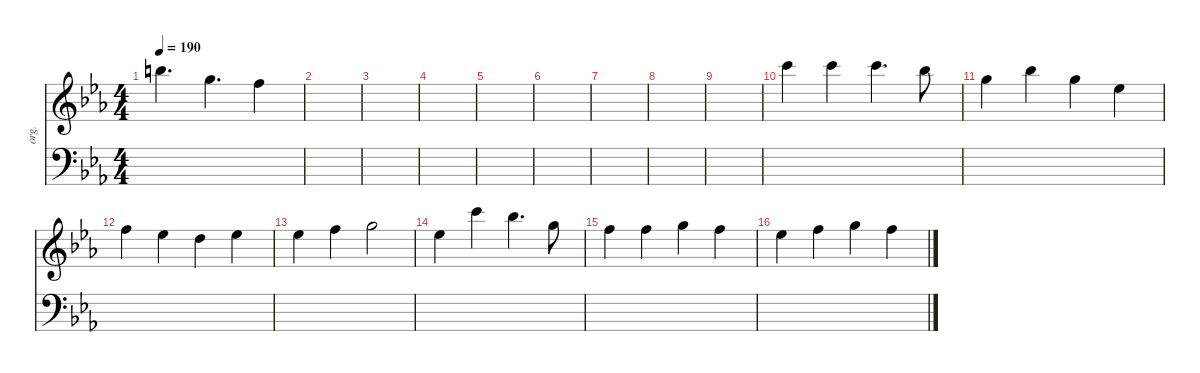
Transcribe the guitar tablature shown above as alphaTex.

\defaultSystemsLayout 4
\hideDynamics
\bracketExtendMode nobrackets
\track ("OrganOrPiano" "org.") {instrument drawbarorgan}
\staff {score}
\tuning (E4 B3 G3 D3 A2 E2)
\ts (4 4)
\tempo 190
\clef g2
\ks cminor
19.1{acc forcenatural}.4{d dy mf beam Down} 15.1{acc forcenatural}.4{d beam Down} 13.1{acc forcenatural}.4{beam Down} |
|
|
|
|
|
|
|
|
20.1{acc forcenatural}.4{beam Down} 20.1{acc forcenatural}.4{beam Down} 20.1{acc forcenatural}.4{d beam Down} 18.1{acc b}.8{beam Down} |
15.1{acc forcenatural}.4{beam Down} 18.1{acc b}.4{beam Down} 15.1{acc forcenatural}.4{beam Down} 11.1{acc b}.4{beam Down} |
13.1{acc forcenatural}.4{beam Down} 11.1{acc b}.4{beam Down} 10.1{acc forcenatural}.4{beam Down} 11.1{acc b}.4{beam Down} |
11.1{acc b}.4{beam Down} 13.1{acc forcenatural}.4{beam Down} 15.1{acc forcenatural}.2{beam Down} |
11.1{acc b}.4{beam Down} 20.1{acc forcenatural}.4{beam Down} 18.1{acc b}.4{d beam Down} 15.1{acc forcenatural}.8{beam Down} |
13.1{acc forcenatural}.4{beam Down} 13.1{acc forcenatural}.4{beam Down} 15.1{acc forcenatural}.4{beam Down} 13.1{acc forcenatural}.4{beam Down} |
11.1{acc b}.4{beam Down} 13.1{acc forcenatural}.4{beam Down} 15.1{acc forcenatural}.4{beam Down} 13.1{acc forcenatural}.4{beam Down}
\staff {score}
\tuning (G2 D2 A1 E1 B0)
\clef f4
\ottava regular
\simile none
\ks cminor
|
|
|
|
|
|
|
|
|
|
|
|
|
|
|
